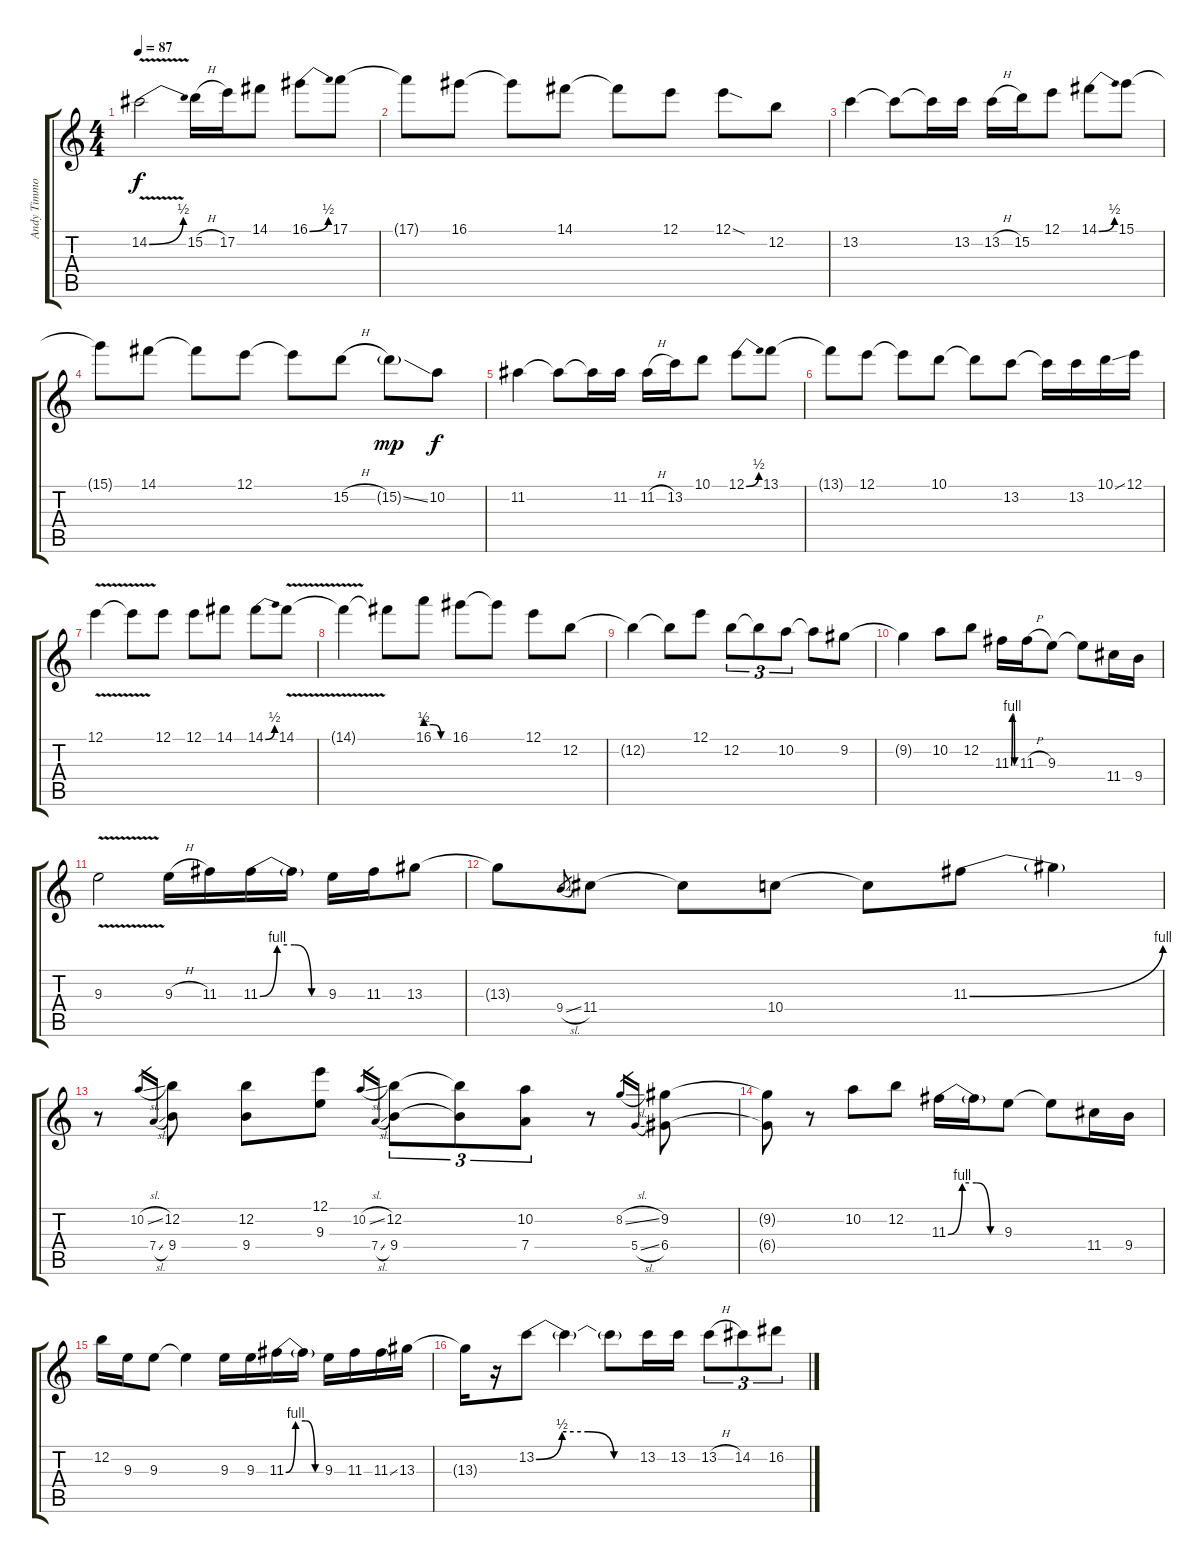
\track ("Andy Timmons - Solo" "Andy Timmo") {instrument electricguitarjazz}
\staff {score tabs}
\tuning (E4 B3 G3 D3 A2 E2) {hide}
\ts (4 4)
\tempo 87
\clef g2
\ks c
14.2{be (bend 0 0 60 2) v}.2{dy f} 15.2{h}.16 17.2.16 14.1.8 16.1{be (bend 0 0 60 2)}.8 17.1.8 |
17.1{t}.8 16.1.8 16.1{t}.8 14.1.8 14.1{t}.8 12.1.8 12.1{sod}.8 12.2.8 |
13.2.4 13.2{t}.8 13.2{t}.16 13.2.16 13.2{h}.16 15.2.16 12.1.8 14.1{be (bend 0 0 60 2)}.8 15.1.8 |
15.1{t}.8 14.1.8 14.1{t}.8 12.1.8 12.1{t}.8 15.2{h}.8 15.2{ss g}.8{dy mp} 10.2.8{dy f} |
11.2.4 11.2{t}.8 11.2{t}.16 11.2.16 11.2{h}.16 13.2.16 10.1.8 12.1{be (bend 0 0 60 2)}.8 13.1.8 |
13.1{t}.8 12.1.8 12.1{t}.8 10.1.8 10.1{t}.8 13.2.8 13.2{t}.16 13.2.16 10.1{ss}.16 12.1.16 |
12.1{v}.4 12.1{t}.8 12.1.8 12.1.8 14.1.8 14.1{be (bend 0 0 60 2)}.8 14.1{v}.8 |
14.1{t}.4 14.1{t}.8 16.1{be (custom 0 2 20 2 40 0 60 0)}.8 16.1.8 16.1{t}.8 12.1.8 12.2.8 |
12.2{t}.4 12.2{t}.8 12.1.8 12.2.8{tu (3 2)} 12.2{t}.8{tu (3 2)} 10.2.8{tu (3 2)} 10.2{t}.8 9.2.8 |
9.2{t}.4 10.2.8 12.2.8 11.3{be (custom 0 0 15 4 30 4 45 0 60 0)}.16 11.3{h}.16 9.3.8 9.3{t}.8 11.4.16 9.4.16 |
9.3{v}.2 9.3{h}.16 11.3.16 11.3{be (custom 0 0 15 4 30 4 45 0 60 0)}.16 11.3{t}.16 9.3.16 11.3.16 13.3.8 |
13.3{t}.8 9.4{sl}.8{gr} 11.4.8 11.4{t}.8 10.4.8 10.4{t}.8 11.3{be (bend 0 0 60 4)}.8 11.3{t}.4 |
r.8 10.2{sl}.16{gr} 7.4{sl}.16{gr} (12.2 9.4).8 (12.2 9.4).8 (12.1 9.3).8 10.2{sl}.16{gr} 7.4{sl}.16{gr} (12.2 9.4).8{tu (3 2)} (12.2{t} 9.4{t}).8{tu (3 2)} (10.2 7.4).8{tu (3 2)} r.8 8.2{sl}.16{gr} 5.4{sl}.16{gr} (9.2 6.4).8 |
(9.2{t} 6.4{t}).8 r.8 10.2.8 12.2.8 11.3{be (custom 0 0 15 4 30 4 45 0 60 0)}.16 11.3{t}.16 9.3.8 9.3{t}.8 11.4.16 9.4.16 |
12.2.16 9.3.16 9.3.8 9.3{t}.4 9.3.16 9.3.16 11.3{be (custom 0 0 15 4 30 4 45 0 60 0)}.16 11.3{t}.16 9.3.16 11.3.16 11.3{ss}.16 13.3.16 |
13.3{t}.16 r.16 13.2{be (custom 0 0 15 2 30 2 45 0 60 0)}.8 13.2{t}.4 13.2{t}.8 13.2.16 13.2.16 13.2{h}.8{tu (3 2)} 14.2.8{tu (3 2)} 16.2.8{tu (3 2)}
